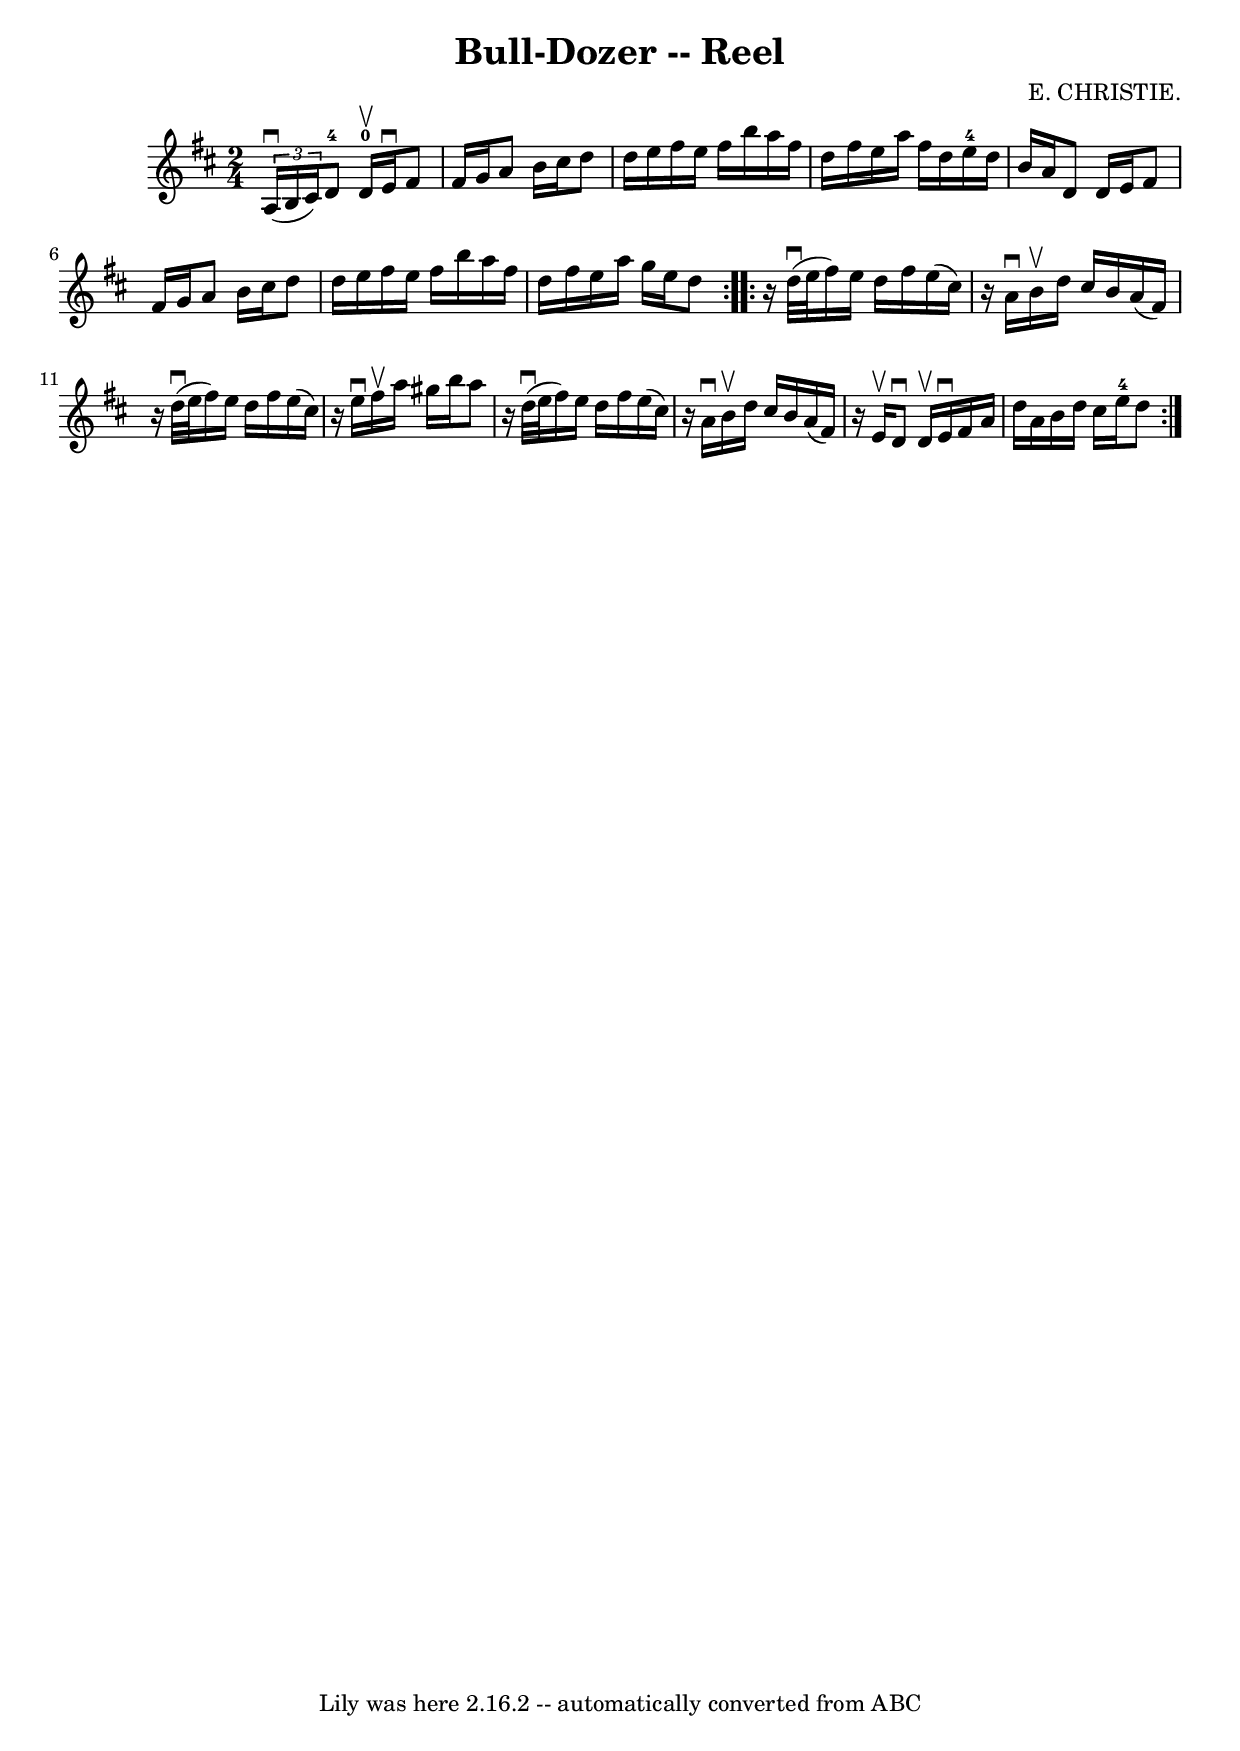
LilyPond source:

\version "2.16.2"
\include "Mammoth.ily"
\header {
	%% book = "Ryan's Mammoth Collection"
	composer = "E. CHRISTIE."
	crossRefNumber = "1"
	footnotes = "\\\\359"
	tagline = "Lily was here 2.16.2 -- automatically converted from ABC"
	title = "Bull-Dozer -- Reel"
}
voicedefault =  {


\repeat volta 2 {
\time 2/4 
\key d \major   \times 2/3 { a16^\downbow(b16 cis'16) } 
|
 d'8-4 d'16-0^\upbow e'16^\downbow fis'8 fis'16 
 g'16    |
 a'8 b'16 cis''16 d''8 d''16 e''16    
|
 fis''16 e''16 fis''16 b''16 a''16 fis''16 d''16    
fis''16    |
 e''16 a''16 fis''16 d''16 e''16-4   
d''16 b'16 a'16    |
 d'8 d'16 e'16 fis'8 fis'16    
g'16    |
 a'8 b'16 cis''16 d''8 d''16 e''16    |
 
 fis''16 e''16 fis''16 b''16 a''16 fis''16 d''16 fis''16  
  |
 e''16 a''16 g''16 e''16 d''8    }     
\repeat volta 2 {   r16 d''32^\downbow(e''32  |
 fis''16)   
e''16 d''16 fis''16 e''16 (cis''16)   r16 a'16^\downbow   
|
 b'16^\upbow d''16 cis''16 b'16 a'16 (fis'16)   r16 
 d''32^\downbow(e''32    |
 fis''16) e''16 d''16    
fis''16 e''16 (cis''16)   r16 e''16^\downbow   |
 fis''16 
^\upbow a''16 gis''16 b''16 a''8    r16 d''32^\downbow(e''32    
|
 fis''16) e''16 d''16 fis''16 e''16 (cis''16)   
r16 a'16^\downbow   |
 b'16^\upbow d''16 cis''16 b'16    
a'16 (fis'16)   r16 e'16^\upbow   |
 d'8^\downbow d'16 
^\upbow e'16^\downbow fis'16 a'16 d''16 a'16    |
 b'16   
 d''16 cis''16 e''16-4 d''8    }   
}

\score{
    <<

	\context Staff="default"
	{
	    \voicedefault 
	}

    >>
	\layout {
	}
	\midi {}
}
